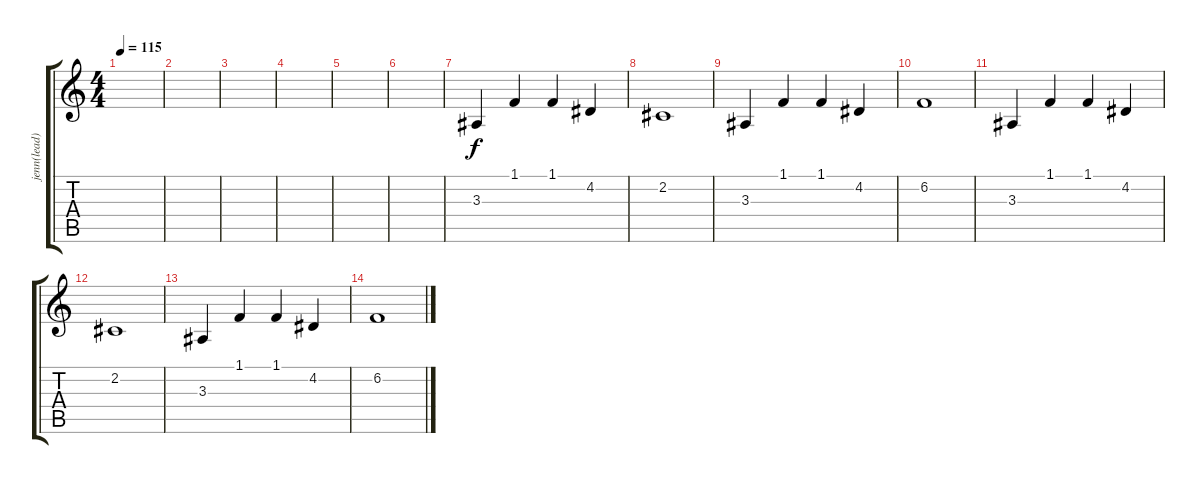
\track ("jenn(lead)" "jenn(lead)") {instrument panflute}
\staff {score tabs}
\tuning (E4 B3 G3 D3 A2 E2) {hide}
\ts (4 4)
\tempo 115
\clef g2
\ks c
|
|
|
|
|
|
3.3.4 1.1.4 1.1.4 4.2.4 |
2.2.1 |
3.3.4 1.1.4 1.1.4 4.2.4 |
6.2.1 |
3.3.4 1.1.4 1.1.4 4.2.4 |
2.2.1 |
3.3.4 1.1.4 1.1.4 4.2.4 |
6.2.1
